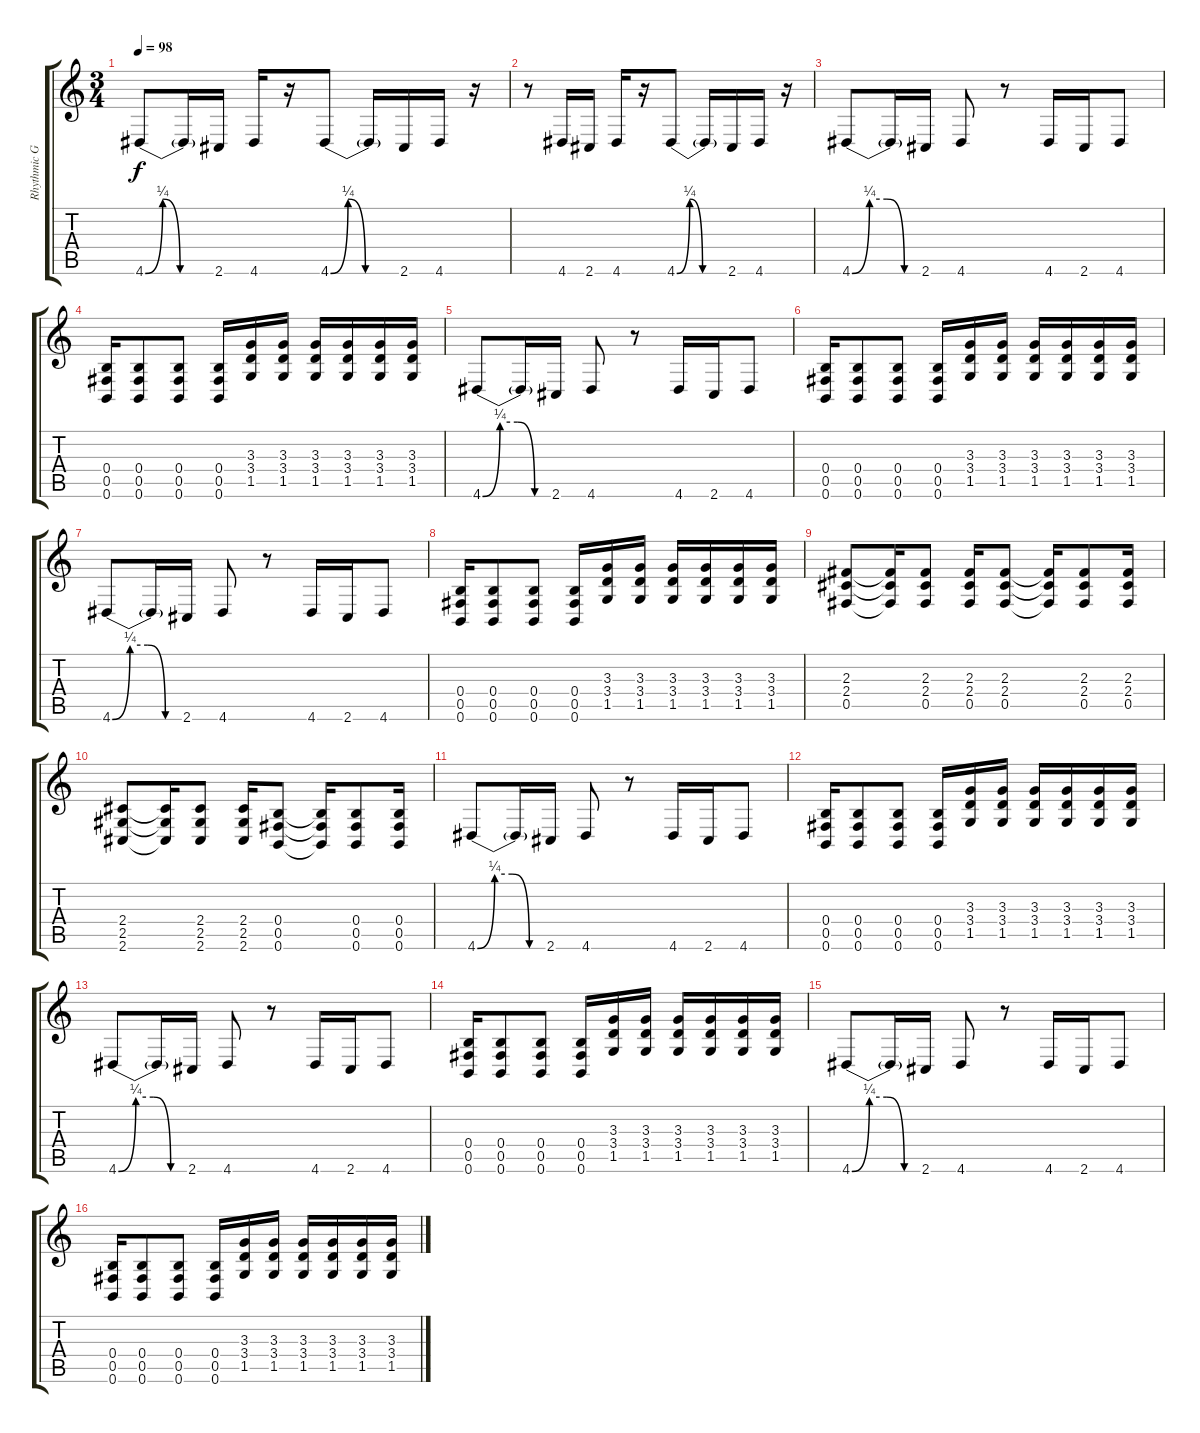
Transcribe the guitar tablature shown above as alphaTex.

\track ("Rhythmic Guitar" "Rhythmic G") {instrument distortionguitar}
\staff {score tabs}
\tuning (Db4 Ab3 E3 B2 Gb2 B1) {hide}
\ts (3 4)
\tempo 98
\clef g2
\ks c
4.6{be (custom 0 0 15 1 30 0 60 0)}.8{dy f instrument overdrivenguitar} 4.6{t}.16 2.6.16 4.6.16 r.16 4.6{be (custom 0 0 15 1 30 0 60 0)}.8 4.6{t}.16 2.6.16 4.6.16 r.16 |
r.8 4.6.16 2.6.16 4.6.16 r.16 4.6{be (custom 0 0 15 1 30 0 60 0)}.8 4.6{t}.16 2.6.16 4.6.16 r.16 |
4.6{be (custom 0 0 15 1 30 1 45 0 60 0)}.8{instrument distortionguitar} 4.6{t}.16 2.6.16 4.6.8 r.8 4.6.16 2.6.16 4.6.8 |
(0.4 0.5 0.6).16 (0.4 0.5 0.6).8 (0.4 0.5 0.6).8 (0.4 0.5 0.6).16 (3.3 3.4 1.5).16 (3.3 3.4 1.5).16 (3.3 3.4 1.5).16 (3.3 3.4 1.5).16 (3.3 3.4 1.5).16 (3.3 3.4 1.5).16 |
4.6{be (custom 0 0 15 1 30 1 45 0 60 0)}.8 4.6{t}.16 2.6.16 4.6.8 r.8 4.6.16 2.6.16 4.6.8 |
(0.4 0.5 0.6).16 (0.4 0.5 0.6).8 (0.4 0.5 0.6).8 (0.4 0.5 0.6).16 (3.3 3.4 1.5).16 (3.3 3.4 1.5).16 (3.3 3.4 1.5).16 (3.3 3.4 1.5).16 (3.3 3.4 1.5).16 (3.3 3.4 1.5).16 |
4.6{be (custom 0 0 15 1 30 1 45 0 60 0)}.8 4.6{t}.16 2.6.16 4.6.8 r.8 4.6.16 2.6.16 4.6.8 |
(0.4 0.5 0.6).16 (0.4 0.5 0.6).8 (0.4 0.5 0.6).8 (0.4 0.5 0.6).16 (3.3 3.4 1.5).16 (3.3 3.4 1.5).16 (3.3 3.4 1.5).16 (3.3 3.4 1.5).16 (3.3 3.4 1.5).16 (3.3 3.4 1.5).16 |
(2.3 2.4 0.5).8 (2.3{t} 2.4{t} 0.5{t}).16 (2.3 2.4 0.5).8 (2.3 2.4 0.5).16 (2.3 2.4 0.5).8 (2.3{t} 2.4{t} 0.5{t}).16 (2.3 2.4 0.5).8 (2.3 2.4 0.5).16 |
(2.4 2.5 2.6).8 (2.4{t} 2.5{t} 2.6{t}).16 (2.4 2.5 2.6).8 (2.4 2.5 2.6).16 (0.4 0.5 0.6).8 (0.4{t} 0.5{t} 0.6{t}).16 (0.4 0.5 0.6).8 (0.4 0.5 0.6).16 |
4.6{be (custom 0 0 15 1 30 1 45 0 60 0)}.8 4.6{t}.16 2.6.16 4.6.8 r.8 4.6.16 2.6.16 4.6.8 |
(0.4 0.5 0.6).16 (0.4 0.5 0.6).8 (0.4 0.5 0.6).8 (0.4 0.5 0.6).16 (3.3 3.4 1.5).16 (3.3 3.4 1.5).16 (3.3 3.4 1.5).16 (3.3 3.4 1.5).16 (3.3 3.4 1.5).16 (3.3 3.4 1.5).16 |
4.6{be (custom 0 0 15 1 30 1 45 0 60 0)}.8 4.6{t}.16 2.6.16 4.6.8 r.8 4.6.16 2.6.16 4.6.8 |
(0.4 0.5 0.6).16 (0.4 0.5 0.6).8 (0.4 0.5 0.6).8 (0.4 0.5 0.6).16 (3.3 3.4 1.5).16 (3.3 3.4 1.5).16 (3.3 3.4 1.5).16 (3.3 3.4 1.5).16 (3.3 3.4 1.5).16 (3.3 3.4 1.5).16 |
4.6{be (custom 0 0 15 1 30 1 45 0 60 0)}.8 4.6{t}.16 2.6.16 4.6.8 r.8 4.6.16 2.6.16 4.6.8 |
(0.4 0.5 0.6).16 (0.4 0.5 0.6).8 (0.4 0.5 0.6).8 (0.4 0.5 0.6).16 (3.3 3.4 1.5).16 (3.3 3.4 1.5).16 (3.3 3.4 1.5).16 (3.3 3.4 1.5).16 (3.3 3.4 1.5).16 (3.3 3.4 1.5).16
